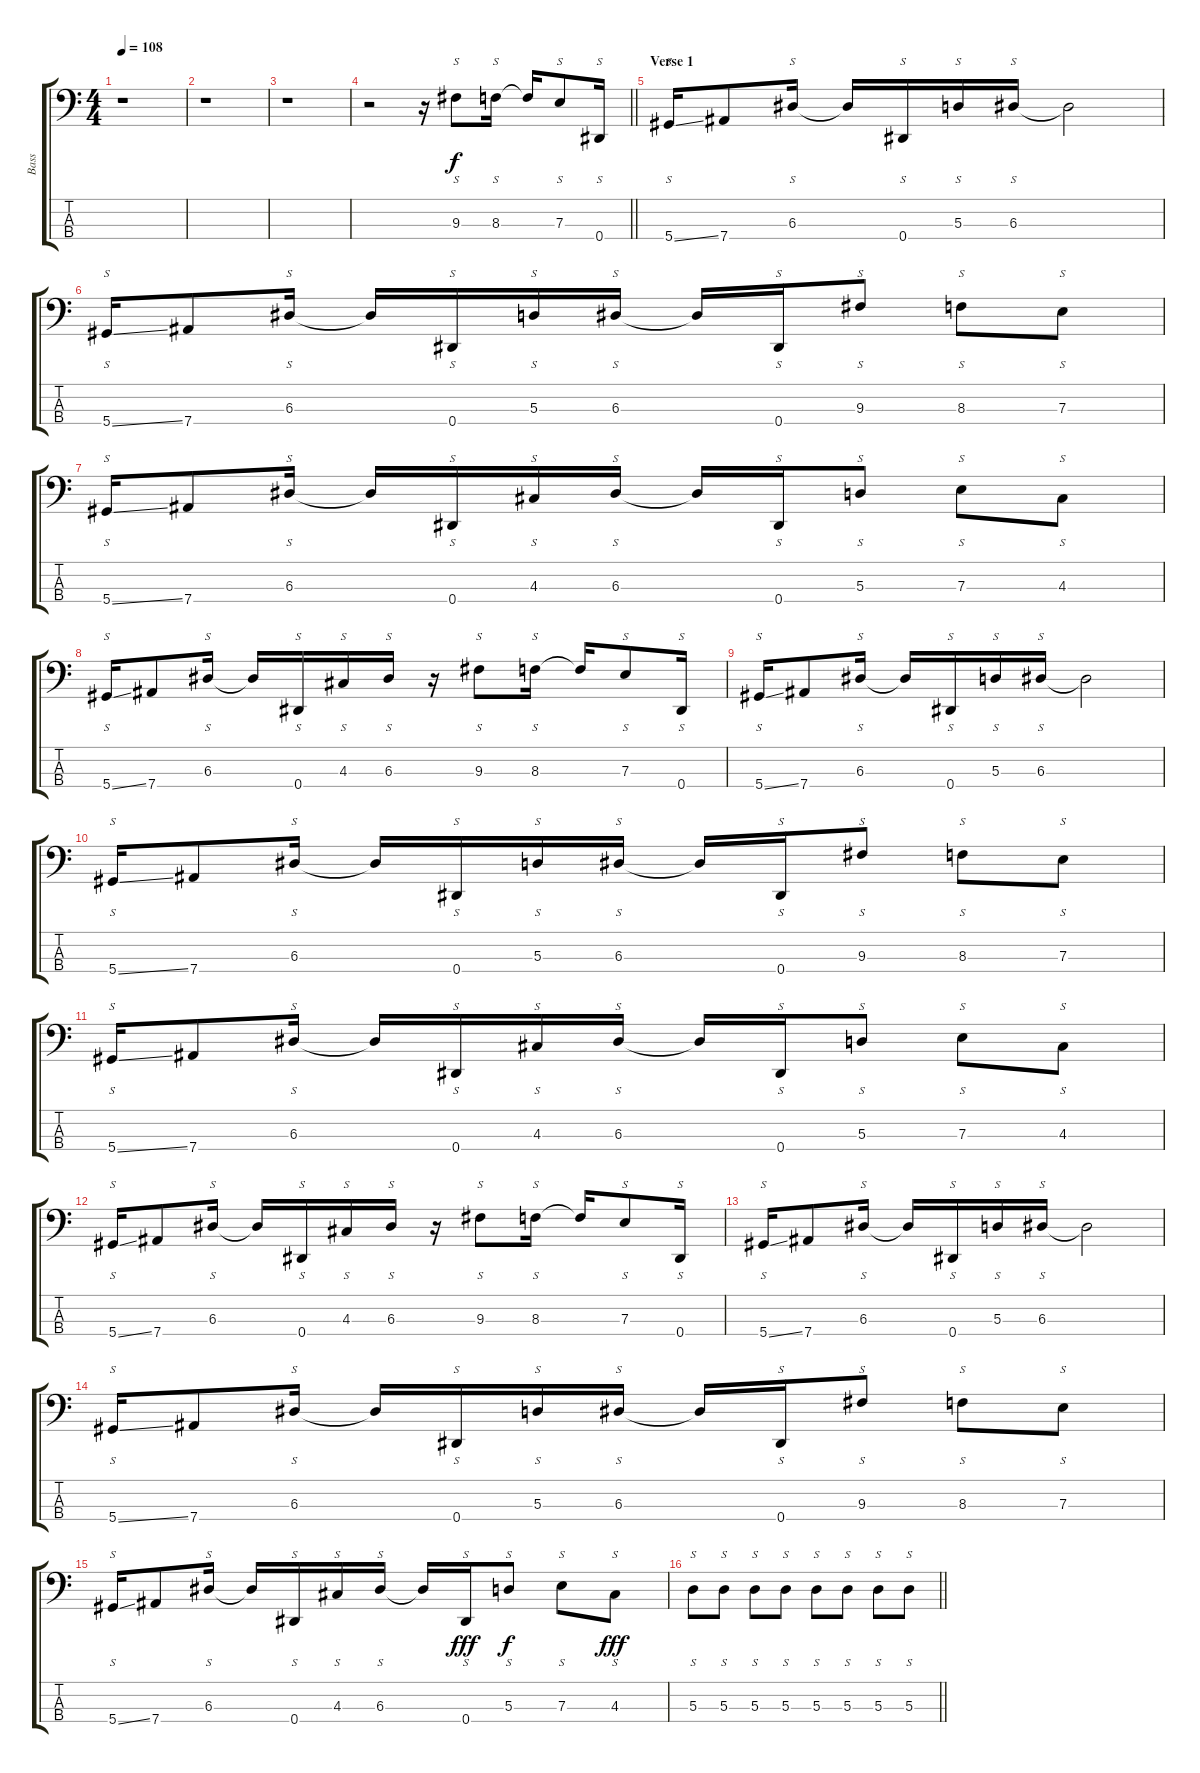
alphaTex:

\track ("Bass" "Bass") {instrument slapbass1}
\staff {score tabs}
\tuning (G2 D2 A1 Eb1) {hide}
\ts (4 4)
\tempo 108
\clef f4
\ks c
r.1{dy f instrument slapbass1} |
r.1 |
r.1 |
\barLineRight lightlight
r.2 r.16 9.3.8{s} 8.3.16{s} 8.3{t}.16 7.3.8{s} 0.4.16{s} |
\section ("" "Verse 1")
5.4{ss}.16{s} 7.4.8 6.3.16{s} 6.3{t}.16 0.4.16{s} 5.3.16{s} 6.3.16{s} 6.3{t}.2 |
5.4{ss}.16{s} 7.4.8 6.3.16{s} 6.3{t}.16 0.4.16{s} 5.3.16{s} 6.3.16{s} 6.3{t}.16 0.4.16{s} 9.3.8{s} 8.3.8{s} 7.3.8{s} |
5.4{ss}.16{s} 7.4.8 6.3.16{s} 6.3{t}.16 0.4.16{s} 4.3.16{s} 6.3.16{s} 6.3{t}.16 0.4.16{s} 5.3.8{s} 7.3.8{s} 4.3.8{s} |
5.4{ss}.16{s} 7.4.8 6.3.16{s} 6.3{t}.16 0.4.16{s} 4.3.16{s} 6.3.16{s} r.16 9.3.8{s} 8.3.16{s} 8.3{t}.16 7.3.8{s} 0.4.16{s} |
5.4{ss}.16{s} 7.4.8 6.3.16{s} 6.3{t}.16 0.4.16{s} 5.3.16{s} 6.3.16{s} 6.3{t}.2 |
5.4{ss}.16{s} 7.4.8 6.3.16{s} 6.3{t}.16 0.4.16{s} 5.3.16{s} 6.3.16{s} 6.3{t}.16 0.4.16{s} 9.3.8{s} 8.3.8{s} 7.3.8{s} |
5.4{ss}.16{s} 7.4.8 6.3.16{s} 6.3{t}.16 0.4.16{s} 4.3.16{s} 6.3.16{s} 6.3{t}.16 0.4.16{s} 5.3.8{s} 7.3.8{s} 4.3.8{s} |
5.4{ss}.16{s} 7.4.8 6.3.16{s} 6.3{t}.16 0.4.16{s} 4.3.16{s} 6.3.16{s} r.16 9.3.8{s} 8.3.16{s} 8.3{t}.16 7.3.8{s} 0.4.16{s} |
5.4{ss}.16{s} 7.4.8 6.3.16{s} 6.3{t}.16 0.4.16{s} 5.3.16{s} 6.3.16{s} 6.3{t}.2 |
5.4{ss}.16{s} 7.4.8 6.3.16{s} 6.3{t}.16 0.4.16{s} 5.3.16{s} 6.3.16{s} 6.3{t}.16 0.4.16{s} 9.3.8{s} 8.3.8{s} 7.3.8{s} |
5.4{ss}.16{s} 7.4.8 6.3.16{s} 6.3{t}.16 0.4.16{s} 4.3.16{s} 6.3.16{s} 6.3{t}.16 0.4.16{s dy fff} 5.3.8{s dy f} 7.3.8{s} 4.3.8{s dy fff} |
\barLineRight lightlight
5.3.8{s} 5.3.8{s} 5.3.8{s} 5.3.8{s} 5.3.8{s} 5.3.8{s} 5.3.8{s} 5.3.8{s}
